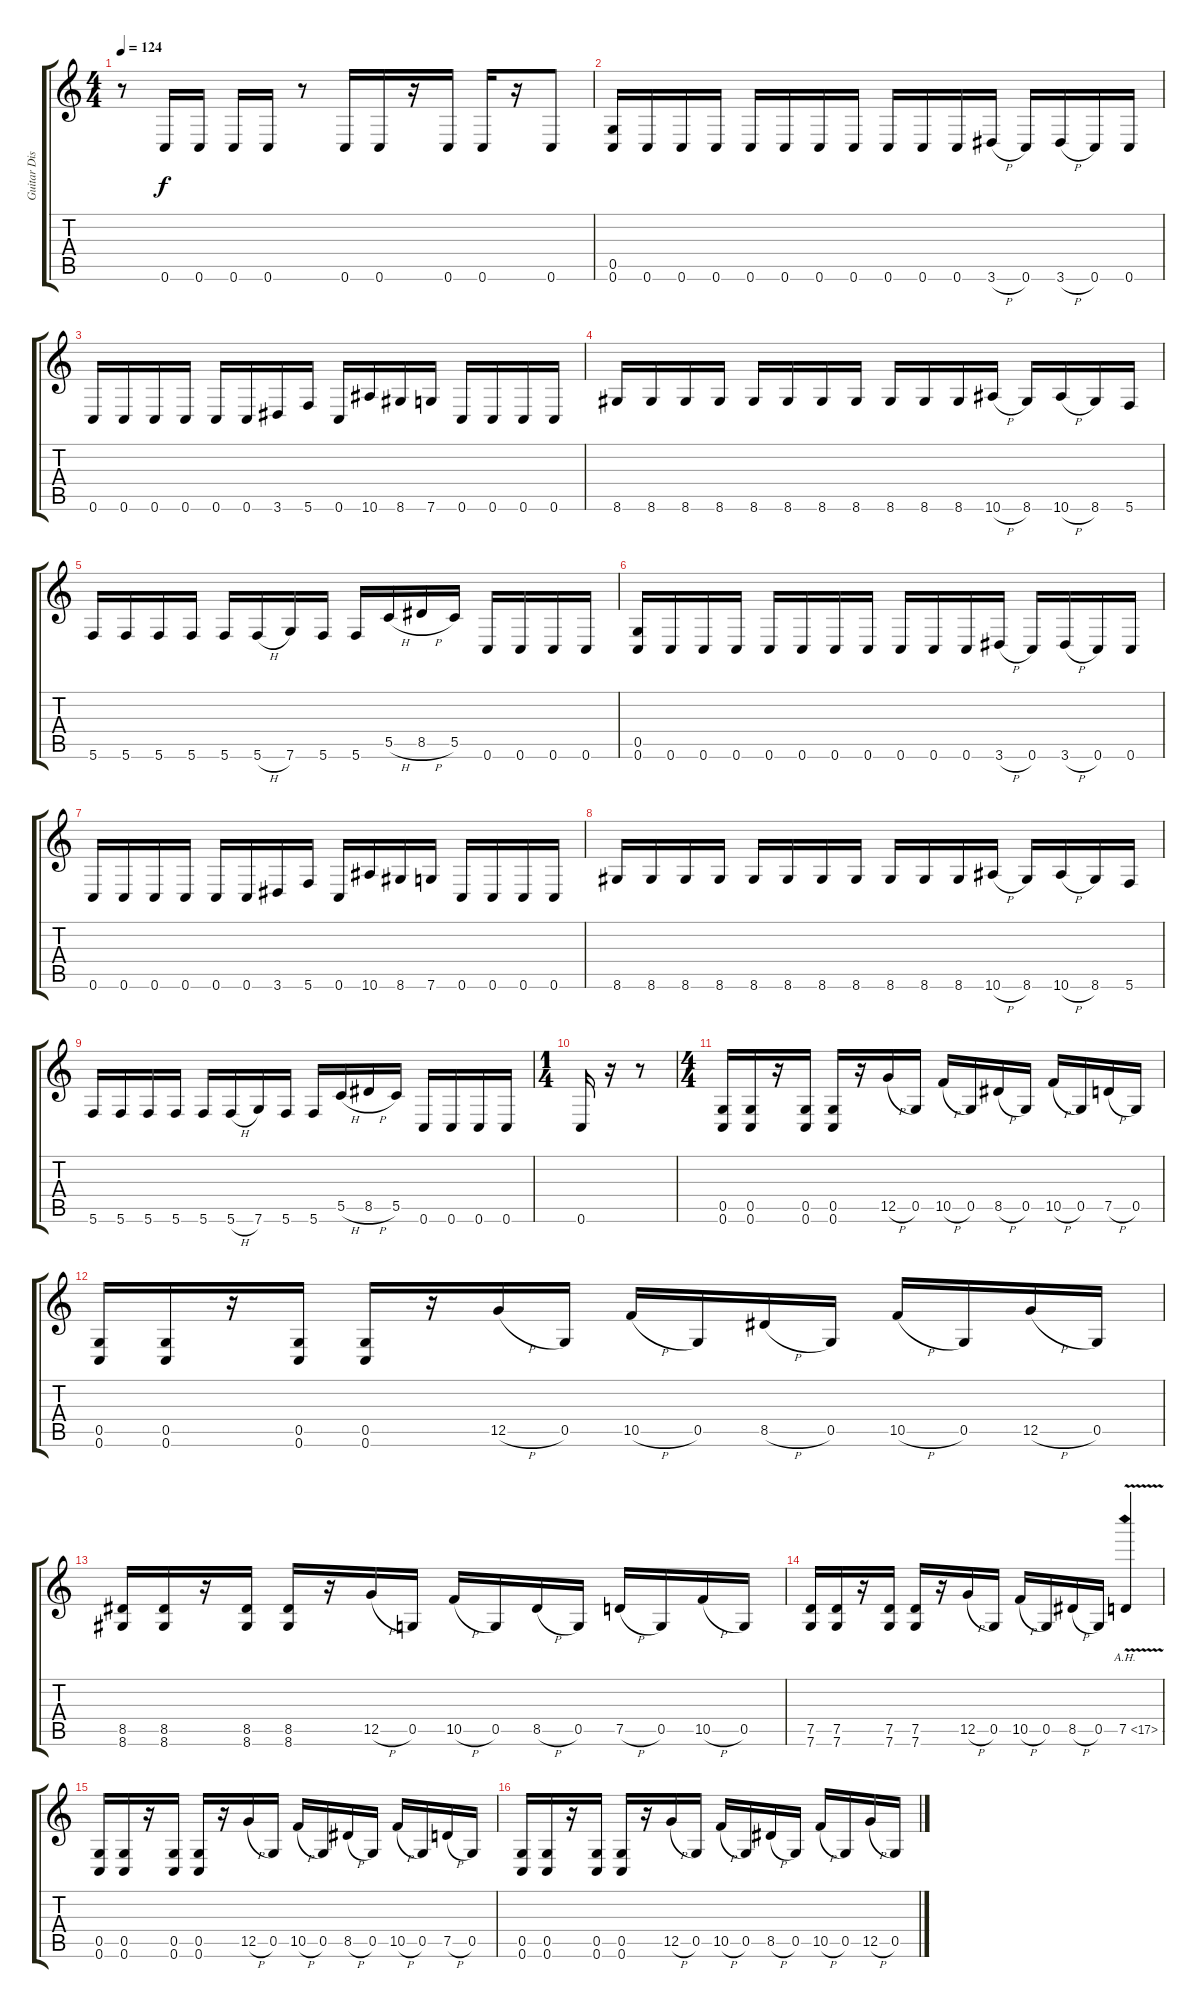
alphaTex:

\track ("Guitar Distortion 1" "Guitar Dis") {instrument distortionguitar}
\staff {score tabs}
\tuning (D4 A3 F3 C3 G2 C2) {hide}
\ts (4 4)
\tempo 124
\clef g2
\ks c
r.8{dy f} 0.6.16 0.6.16 0.6.16 0.6.16 r.8 0.6.16 0.6.16 r.16 0.6.16 0.6.16 r.16 0.6.8 |
(0.5 0.6).16 0.6.16 0.6.16 0.6.16 0.6.16 0.6.16 0.6.16 0.6.16 0.6.16 0.6.16 0.6.16 3.6{h}.16 0.6.16 3.6{h}.16 0.6.16 0.6.16 |
0.6.16 0.6.16 0.6.16 0.6.16 0.6.16 0.6.16 3.6.16 5.6.16 0.6.16 10.6.16 8.6.16 7.6.16 0.6.16 0.6.16 0.6.16 0.6.16 |
8.6.16 8.6.16 8.6.16 8.6.16 8.6.16 8.6.16 8.6.16 8.6.16 8.6.16 8.6.16 8.6.16 10.6{h}.16 8.6.16 10.6{h}.16 8.6.16 5.6.16 |
5.6.16 5.6.16 5.6.16 5.6.16 5.6.16 5.6{h}.16 7.6.16 5.6.16 5.6.16 5.5{h}.16 8.5{h}.16 5.5.16 0.6.16 0.6.16 0.6.16 0.6.16 |
(0.5 0.6).16 0.6.16 0.6.16 0.6.16 0.6.16 0.6.16 0.6.16 0.6.16 0.6.16 0.6.16 0.6.16 3.6{h}.16 0.6.16 3.6{h}.16 0.6.16 0.6.16 |
0.6.16 0.6.16 0.6.16 0.6.16 0.6.16 0.6.16 3.6.16 5.6.16 0.6.16 10.6.16 8.6.16 7.6.16 0.6.16 0.6.16 0.6.16 0.6.16 |
8.6.16 8.6.16 8.6.16 8.6.16 8.6.16 8.6.16 8.6.16 8.6.16 8.6.16 8.6.16 8.6.16 10.6{h}.16 8.6.16 10.6{h}.16 8.6.16 5.6.16 |
5.6.16 5.6.16 5.6.16 5.6.16 5.6.16 5.6{h}.16 7.6.16 5.6.16 5.6.16 5.5{h}.16 8.5{h}.16 5.5.16 0.6.16 0.6.16 0.6.16 0.6.16 |
\ts (1 4)
0.6.16 r.16 r.8 |
\ts (4 4)
(0.5 0.6).16 (0.5 0.6).16 r.16 (0.5 0.6).16 (0.5 0.6).16 r.16 12.5{h}.16 0.5.16 10.5{h}.16 0.5.16 8.5{h}.16 0.5.16 10.5{h}.16 0.5.16 7.5{h}.16 0.5.16 |
(0.5 0.6).16 (0.5 0.6).16 r.16 (0.5 0.6).16 (0.5 0.6).16 r.16 12.5{h}.16 0.5.16 10.5{h}.16 0.5.16 8.5{h}.16 0.5.16 10.5{h}.16 0.5.16 12.5{h}.16 0.5.16 |
(8.5 8.6).16 (8.5 8.6).16 r.16 (8.5 8.6).16 (8.5 8.6).16 r.16 12.5{h}.16 0.5.16 10.5{h}.16 0.5.16 8.5{h}.16 0.5.16 7.5{h}.16 0.5.16 10.5{h}.16 0.5.16 |
(7.5 7.6).16 (7.5 7.6).16 r.16 (7.5 7.6).16 (7.5 7.6).16 r.16 12.5{h}.16 0.5.16 10.5{h}.16 0.5.16 8.5{h}.16 0.5.16 7.5{ah 10 v}.4 |
(0.5 0.6).16 (0.5 0.6).16 r.16 (0.5 0.6).16 (0.5 0.6).16 r.16 12.5{h}.16 0.5.16 10.5{h}.16 0.5.16 8.5{h}.16 0.5.16 10.5{h}.16 0.5.16 7.5{h}.16 0.5.16 |
(0.5 0.6).16 (0.5 0.6).16 r.16 (0.5 0.6).16 (0.5 0.6).16 r.16 12.5{h}.16 0.5.16 10.5{h}.16 0.5.16 8.5{h}.16 0.5.16 10.5{h}.16 0.5.16 12.5{h}.16 0.5.16
